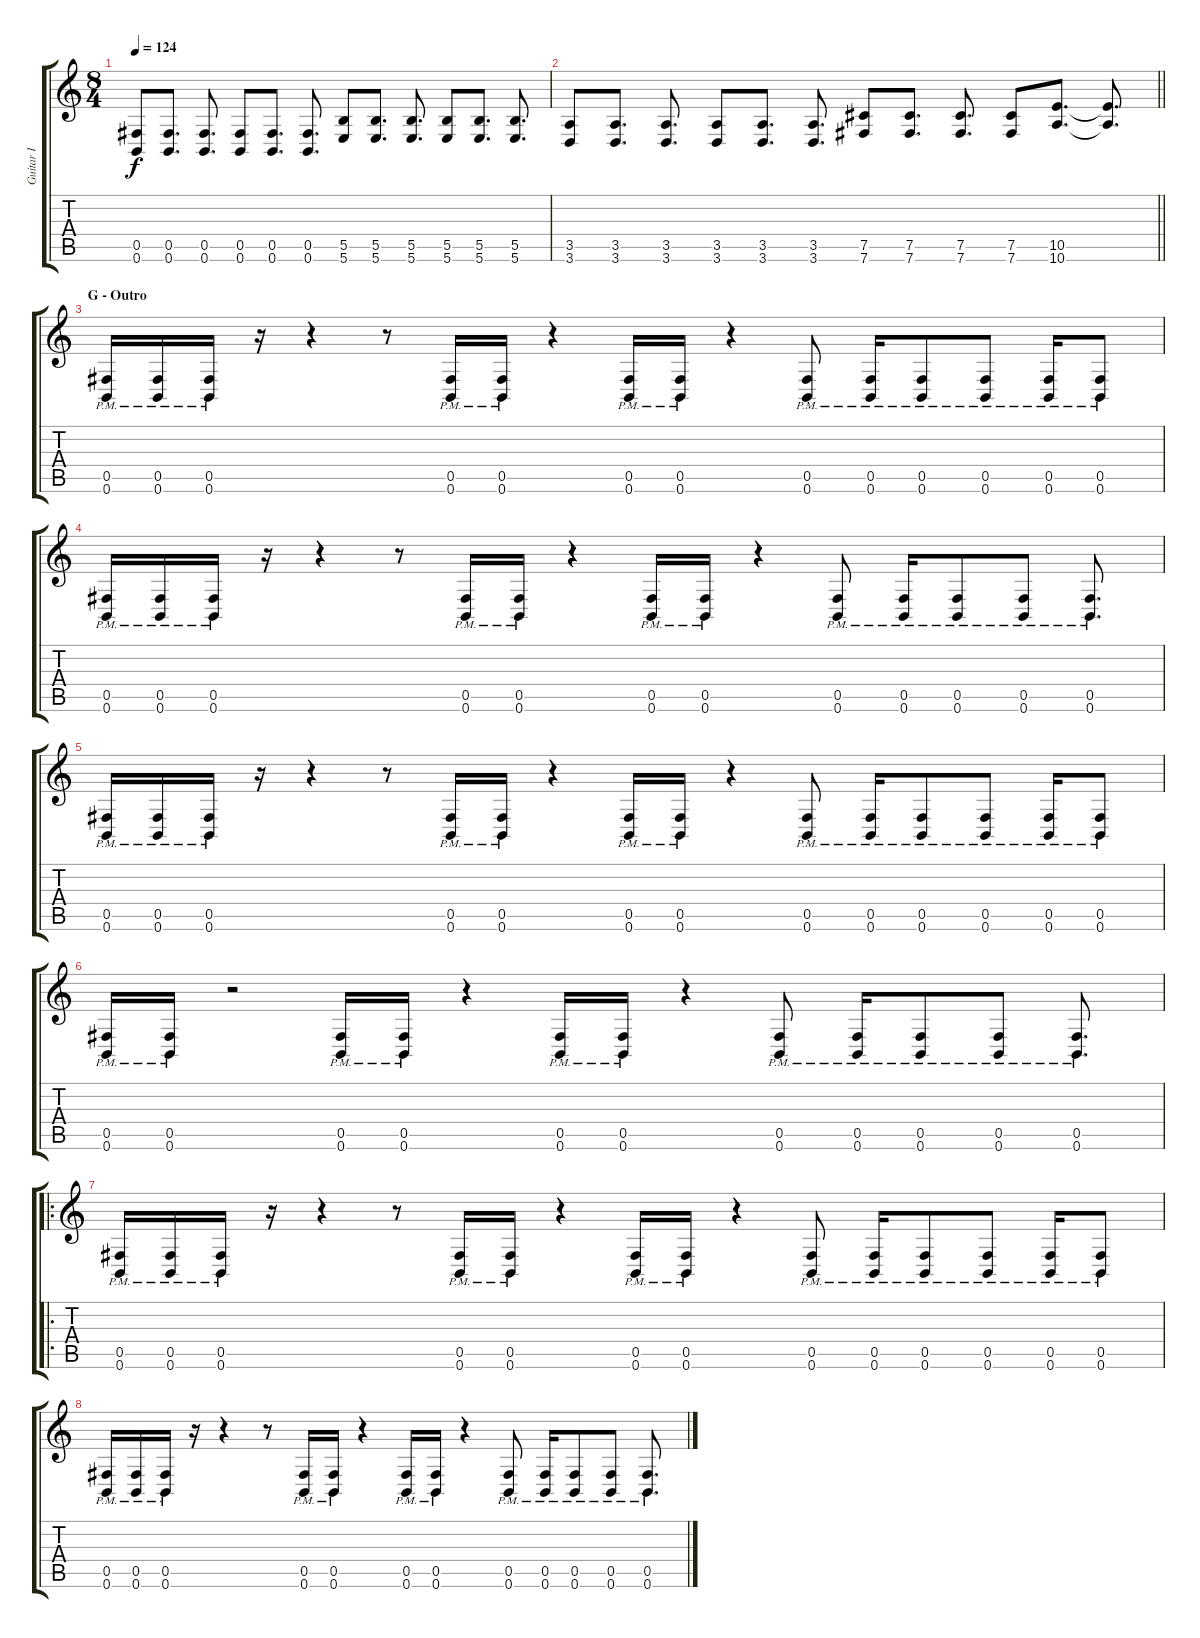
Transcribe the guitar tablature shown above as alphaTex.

\track ("Guitar I" "Guitar I") {instrument distortionguitar}
\staff {score tabs}
\tuning (Db4 Ab3 E3 B2 Gb2 B1) {hide}
\ts (8 4)
\tempo 124
\clef g2
\ks c
(0.5 0.6).8{dy f} (0.5 0.6).8{d} (0.5 0.6).8{d} (0.5 0.6).8 (0.5 0.6).8{d} (0.5 0.6).8{d} (5.5 5.6).8 (5.5 5.6).8{d} (5.5 5.6).8{d} (5.5 5.6).8 (5.5 5.6).8{d} (5.5 5.6).8{d} |
\barLineRight lightlight
(3.5 3.6).8 (3.5 3.6).8{d} (3.5 3.6).8{d} (3.5 3.6).8 (3.5 3.6).8{d} (3.5 3.6).8{d} (7.5 7.6).8 (7.5 7.6).8{d} (7.5 7.6).8{d} (7.5 7.6).8 (10.5 10.6).8{d} (10.5{t} 10.6{t}).8{d} |
\section ("" "G - Outro")
(0.5{pm} 0.6{pm}).16 (0.5{pm} 0.6{pm}).16 (0.5{pm} 0.6{pm}).16 r.16 r.4 r.8 (0.5{pm} 0.6{pm}).16 (0.5{pm} 0.6{pm}).16 r.4 (0.5{pm} 0.6{pm}).16 (0.5{pm} 0.6{pm}).16 r.4 (0.5{pm} 0.6{pm}).8 (0.5{pm} 0.6{pm}).16 (0.5{pm} 0.6{pm}).8 (0.5{pm} 0.6{pm}).8 (0.5{pm} 0.6{pm}).16 (0.5{pm} 0.6{pm}).8 |
(0.5{pm} 0.6{pm}).16 (0.5{pm} 0.6{pm}).16 (0.5{pm} 0.6{pm}).16 r.16 r.4 r.8 (0.5{pm} 0.6{pm}).16 (0.5{pm} 0.6{pm}).16 r.4 (0.5{pm} 0.6{pm}).16 (0.5{pm} 0.6{pm}).16 r.4 (0.5{pm} 0.6{pm}).8 (0.5{pm} 0.6{pm}).16 (0.5{pm} 0.6{pm}).8 (0.5{pm} 0.6{pm}).8 (0.5{pm} 0.6{pm}).8{d} |
(0.5{pm} 0.6{pm}).16 (0.5{pm} 0.6{pm}).16 (0.5{pm} 0.6{pm}).16 r.16 r.4 r.8 (0.5{pm} 0.6{pm}).16 (0.5{pm} 0.6{pm}).16 r.4 (0.5{pm} 0.6{pm}).16 (0.5{pm} 0.6{pm}).16 r.4 (0.5{pm} 0.6{pm}).8 (0.5{pm} 0.6{pm}).16 (0.5{pm} 0.6{pm}).8 (0.5{pm} 0.6{pm}).8 (0.5{pm} 0.6{pm}).16 (0.5{pm} 0.6{pm}).8 |
(0.5{pm} 0.6{pm}).16 (0.5{pm} 0.6{pm}).16 r.2 (0.5{pm} 0.6{pm}).16 (0.5{pm} 0.6{pm}).16 r.4 (0.5{pm} 0.6{pm}).16 (0.5{pm} 0.6{pm}).16 r.4 (0.5{pm} 0.6{pm}).8 (0.5{pm} 0.6{pm}).16 (0.5{pm} 0.6{pm}).8 (0.5{pm} 0.6{pm}).8 (0.5{pm} 0.6{pm}).8{d} |
\ro
(0.5{pm} 0.6{pm}).16 (0.5{pm} 0.6{pm}).16 (0.5{pm} 0.6{pm}).16 r.16 r.4 r.8 (0.5{pm} 0.6{pm}).16 (0.5{pm} 0.6{pm}).16 r.4 (0.5{pm} 0.6{pm}).16 (0.5{pm} 0.6{pm}).16 r.4 (0.5{pm} 0.6{pm}).8 (0.5{pm} 0.6{pm}).16 (0.5{pm} 0.6{pm}).8 (0.5{pm} 0.6{pm}).8 (0.5{pm} 0.6{pm}).16 (0.5{pm} 0.6{pm}).8 |
(0.5{pm} 0.6{pm}).16 (0.5{pm} 0.6{pm}).16 (0.5{pm} 0.6{pm}).16 r.16 r.4 r.8 (0.5{pm} 0.6{pm}).16 (0.5{pm} 0.6{pm}).16 r.4 (0.5{pm} 0.6{pm}).16 (0.5{pm} 0.6{pm}).16 r.4 (0.5{pm} 0.6{pm}).8 (0.5{pm} 0.6{pm}).16 (0.5{pm} 0.6{pm}).8 (0.5{pm} 0.6{pm}).8 (0.5{pm} 0.6{pm}).8{d}
